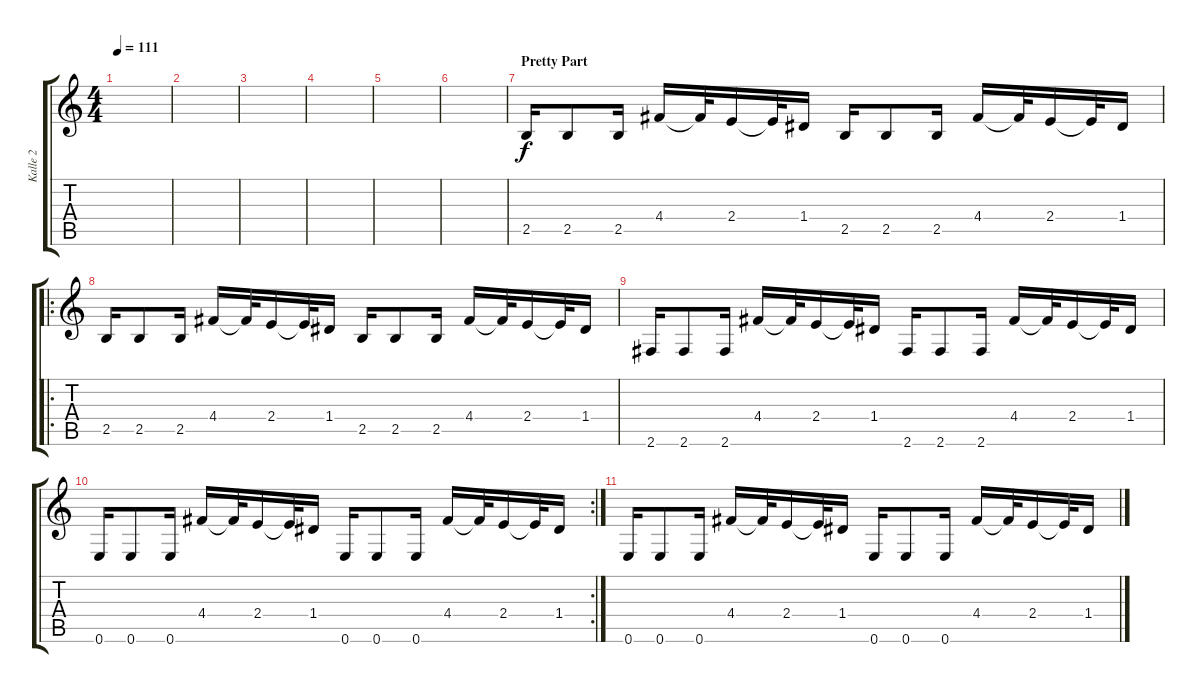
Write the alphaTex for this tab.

\track ("Kalle 2" "Kalle 2") {instrument overdrivenguitar}
\staff {score tabs}
\tuning (E4 B3 G3 D3 A2 E2) {hide}
\ts (4 4)
\tempo 111
\clef g2
\ks c
|
|
|
|
|
|
\section ("" "Pretty Part")
2.5.16 2.5.8 2.5.16 4.4.16 4.4{t}.32 2.4.16 2.4{t}.32 1.4.16 2.5.16 2.5.8 2.5.16 4.4.16 4.4{t}.32 2.4.16 2.4{t}.32 1.4.16 |
\ro
2.5.16 2.5.8 2.5.16 4.4.16 4.4{t}.32 2.4.16 2.4{t}.32 1.4.16 2.5.16 2.5.8 2.5.16 4.4.16 4.4{t}.32 2.4.16 2.4{t}.32 1.4.16 |
2.6.16 2.6.8 2.6.16 4.4.16 4.4{t}.32 2.4.16 2.4{t}.32 1.4.16 2.6.16 2.6.8 2.6.16 4.4.16 4.4{t}.32 2.4.16 2.4{t}.32 1.4.16 |
\rc 2
0.6.16 0.6.8 0.6.16 4.4.16 4.4{t}.32 2.4.16 2.4{t}.32 1.4.16 0.6.16 0.6.8 0.6.16 4.4.16 4.4{t}.32 2.4.16 2.4{t}.32 1.4.16 |
0.6.16 0.6.8 0.6.16 4.4.16 4.4{t}.32 2.4.16 2.4{t}.32 1.4.16 0.6.16 0.6.8 0.6.16 4.4.16 4.4{t}.32 2.4.16 2.4{t}.32 1.4.16
